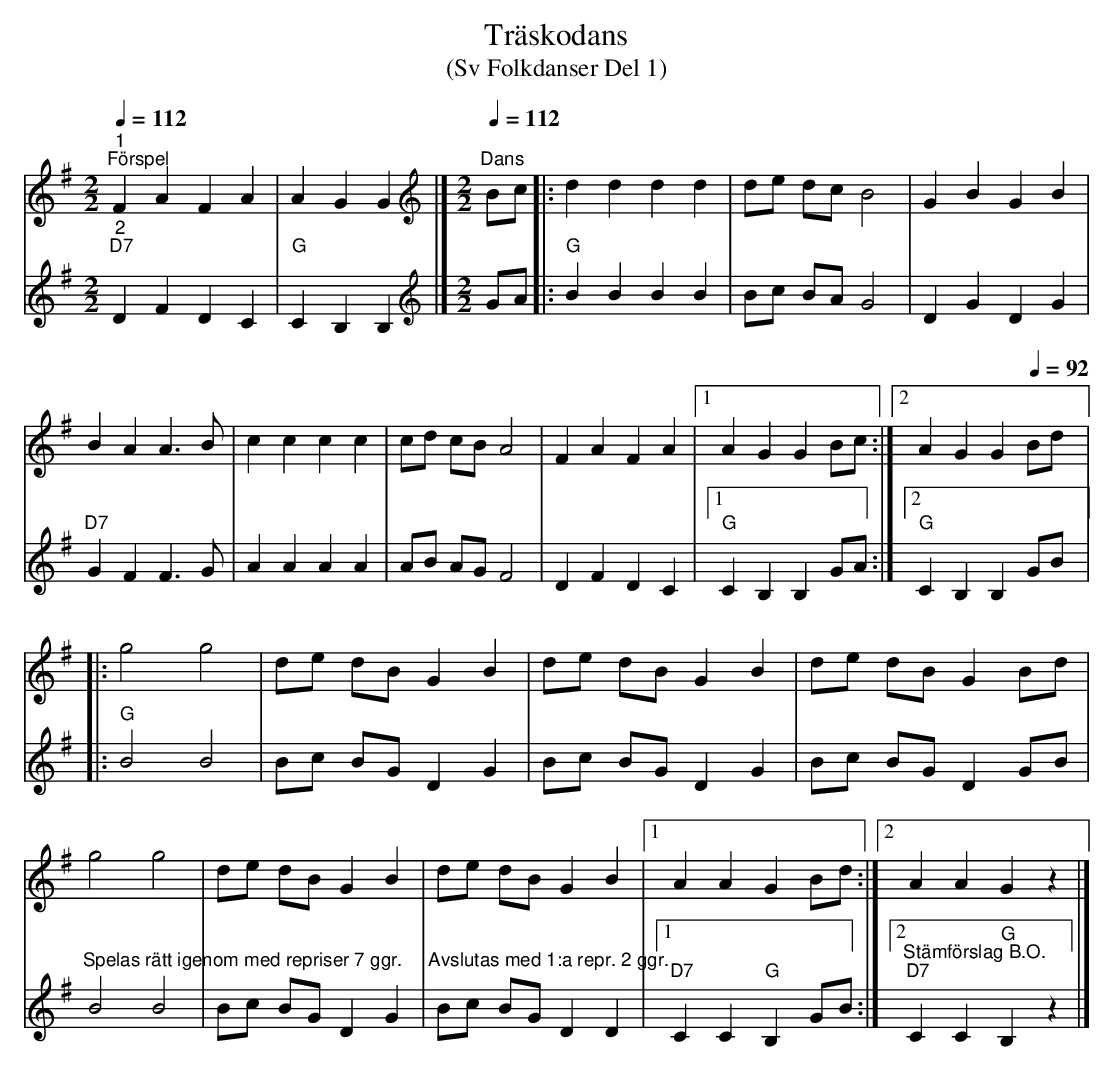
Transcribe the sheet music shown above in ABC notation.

X:1
T:Träskodans
T:(Sv Folkdanser Del 1)
L:1/4
Q:1/4=112
M:2/2
K:G
V:1
"^1""^Förspel" F A F A | A G G |][K:G][M:2/2][K:treble]"^Dans"[Q:1/4=112] B/c/ |: d d d d | d/e/ d/c/ B2 | G B G B |
B A A3/2 B/ | c c c c | c/d/ c/B/ A2 | F A F A |1 A G G B/c/ :|2 A G G[Q:1/4=92] B/d/ |:
g2 g2 | d/e/ d/B/ G B | d/e/ d/B/ G B | d/e/ d/B/ G B/d/ |
g2 g2 | d/e/ d/B/ G B | d/e/ d/B/ G B |1 A A G B/d/ :|2 A A G z |]
V:2
"^2""D7" D F D C |"G" C B, B, |][K:G][M:2/2][K:treble] G/A/ |:"G" B B B B | B/c/ B/A/ G2 | D G D G |
"D7" G F F3/2 G/ | A A A A | A/B/ A/G/ F2 | D F D C |1"G" C B, B, G/A/ :|2 "G" C B, B, G/B/ |:
"G" B2 B2 | B/c/ B/G/ D G | B/c/ B/G/ D G |  B/c/ B/G/ D G/B/ |
"^Spelas rätt igenom med repriser 7 ggr.     Avslutas med 1:a repr. 2 ggr." B2 B2 | B/c/ B/G/ D G | B/c/ B/G/ D D |1"D7" C C"G" B, G/B/ :|2 "^Stämförslag B.O.""D7" C C"G" B, z |]
